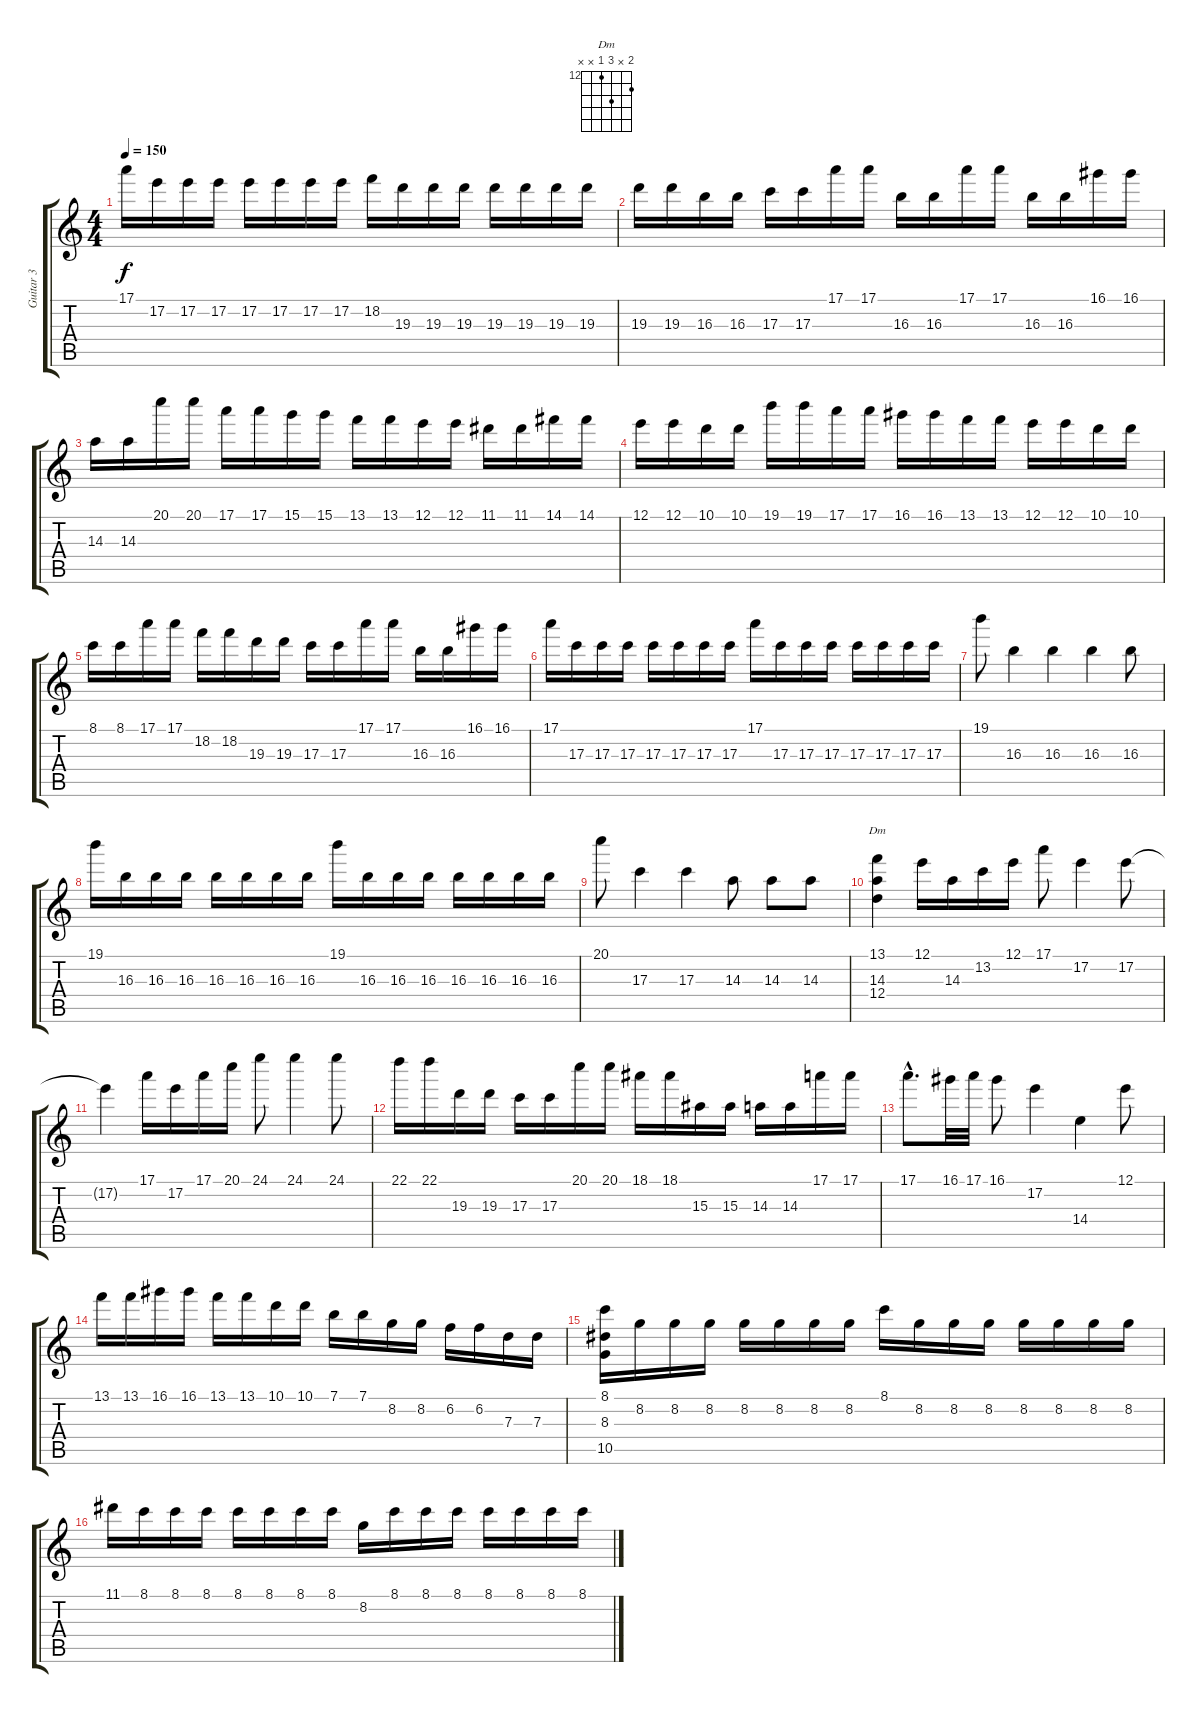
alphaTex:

\track ("Guitar 3" "Guitar 3") {instrument acousticguitarnylon}
\staff {score tabs}
\tuning (E4 B3 G3 D3 A2 E2) {hide}
\chord ("Dm" 13 x 14 12 x x) {firstfret 12}
\ts (4 4)
\tempo 150
\clef g2
\ks c
17.1.16{dy f} 17.2.16 17.2.16 17.2.16 17.2.16 17.2.16 17.2.16 17.2.16 18.2.16 19.3.16 19.3.16 19.3.16 19.3.16 19.3.16 19.3.16 19.3.16 |
19.3.16 19.3.16 16.3.16 16.3.16 17.3.16 17.3.16 17.1.16 17.1.16 16.3.16 16.3.16 17.1.16 17.1.16 16.3.16 16.3.16 16.1.16 16.1.16 |
14.3.16 14.3.16 20.1.16 20.1.16 17.1.16 17.1.16 15.1.16 15.1.16 13.1.16 13.1.16 12.1.16 12.1.16 11.1.16 11.1.16 14.1.16 14.1.16 |
12.1.16 12.1.16 10.1.16 10.1.16 19.1.16 19.1.16 17.1.16 17.1.16 16.1.16 16.1.16 13.1.16 13.1.16 12.1.16 12.1.16 10.1.16 10.1.16 |
8.1.16 8.1.16 17.1.16 17.1.16 18.2.16 18.2.16 19.3.16 19.3.16 17.3.16 17.3.16 17.1.16 17.1.16 16.3.16 16.3.16 16.1.16 16.1.16 |
17.1.16 17.3.16 17.3.16 17.3.16 17.3.16 17.3.16 17.3.16 17.3.16 17.1.16 17.3.16 17.3.16 17.3.16 17.3.16 17.3.16 17.3.16 17.3.16 |
19.1.8 16.3.4 16.3.4 16.3.4 16.3.8 |
19.1.16 16.3.16 16.3.16 16.3.16 16.3.16 16.3.16 16.3.16 16.3.16 19.1.16 16.3.16 16.3.16 16.3.16 16.3.16 16.3.16 16.3.16 16.3.16 |
20.1.8 17.3.4 17.3.4 14.3.8 14.3.8 14.3.8 |
(13.1 14.3 12.4).4{ch "Dm"} 12.1.16 14.3.16 13.2.16 12.1.16 17.1.8 17.2.4 17.2.8 |
17.2{t}.4 17.1.16 17.2.16 17.1.16 20.1.16 24.1.8 24.1.4 24.1.8 |
22.1.16 22.1.16 19.3.16 19.3.16 17.3.16 17.3.16 20.1.16 20.1.16 18.1.16 18.1.16 15.3.16 15.3.16 14.3.16 14.3.16 17.1.16 17.1.16 |
17.1{hac}.8{d} 16.1.32 17.1.32 16.1.8 17.2.4 14.4.4 12.1.8 |
13.1.16 13.1.16 16.1.16 16.1.16 13.1.16 13.1.16 10.1.16 10.1.16 7.1.16 7.1.16 8.2.16 8.2.16 6.2.16 6.2.16 7.3.16 7.3.16 |
(8.1 8.3 10.5).16 8.2.16 8.2.16 8.2.16 8.2.16 8.2.16 8.2.16 8.2.16 8.1.16 8.2.16 8.2.16 8.2.16 8.2.16 8.2.16 8.2.16 8.2.16 |
11.1.16 8.1.16 8.1.16 8.1.16 8.1.16 8.1.16 8.1.16 8.1.16 8.2.16 8.1.16 8.1.16 8.1.16 8.1.16 8.1.16 8.1.16 8.1.16
